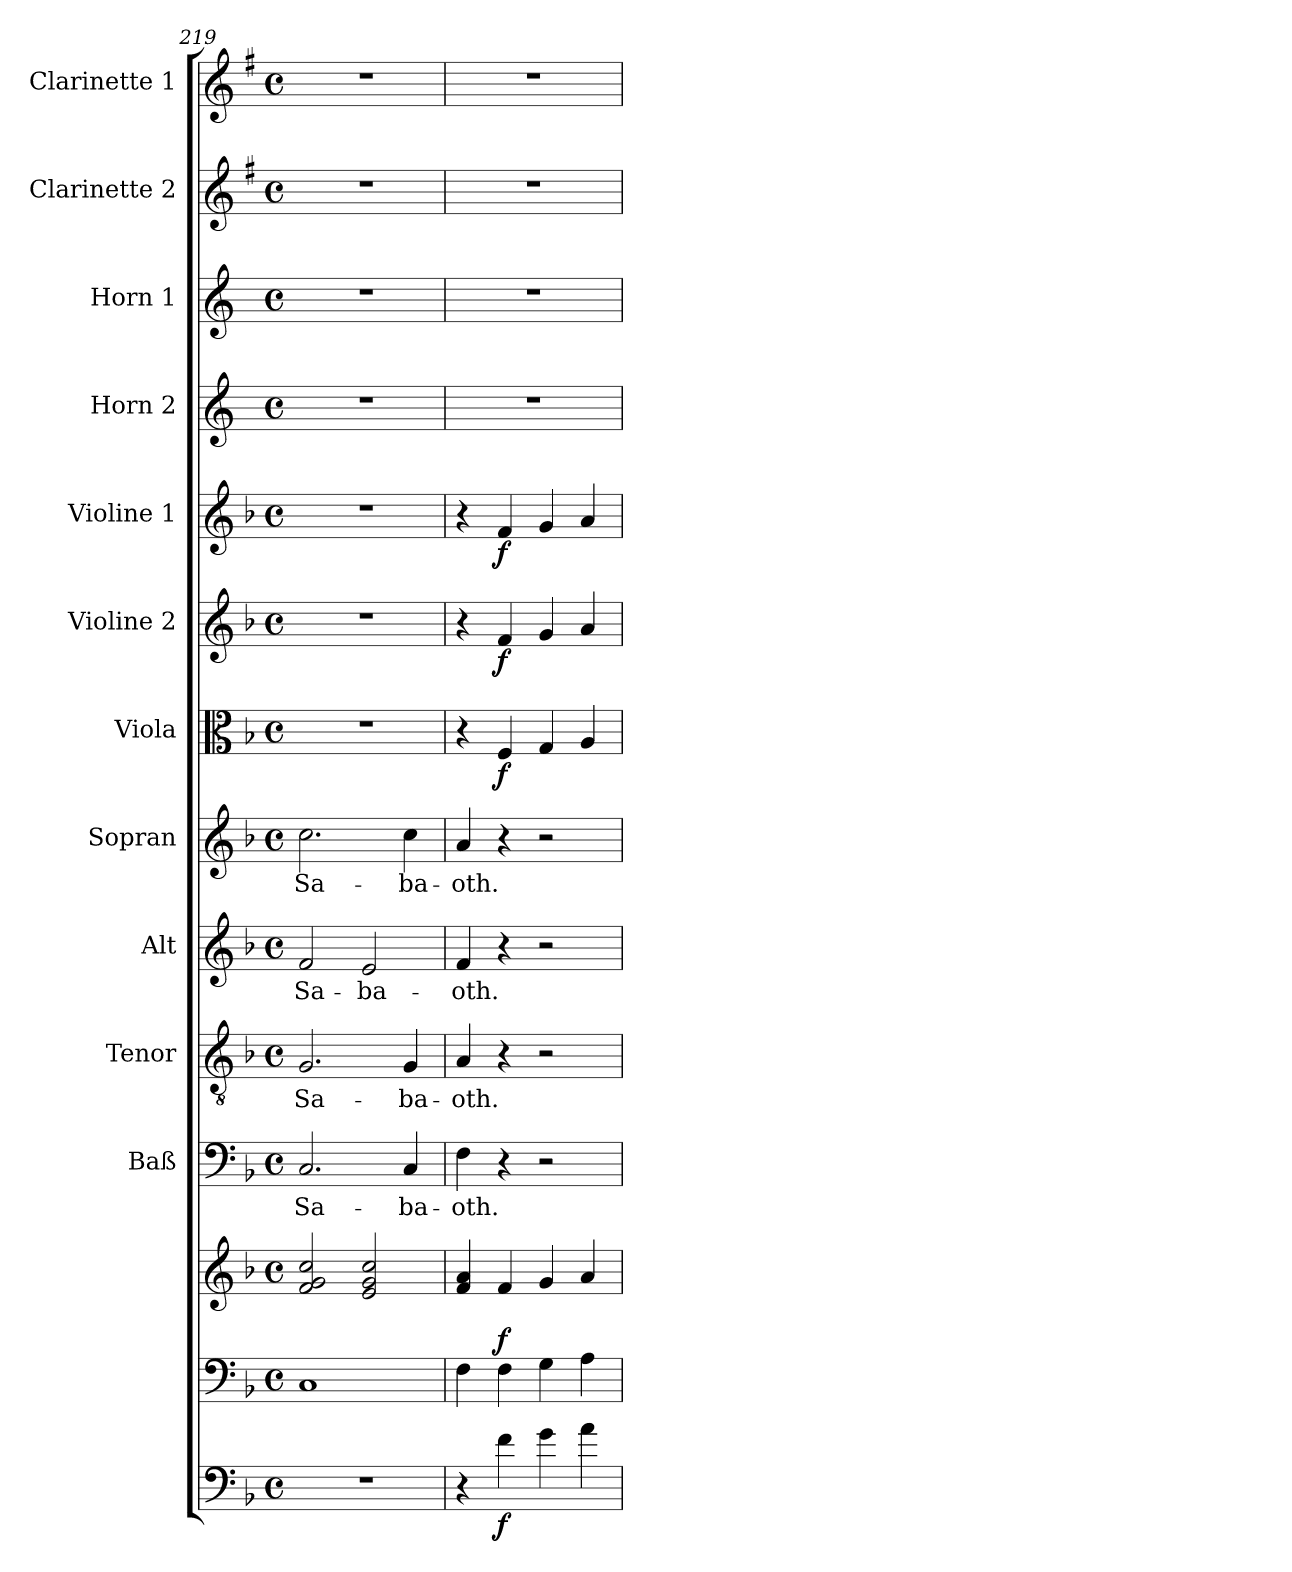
**kern	**dynam	**kern	**kern	**dynam	**kern	**text	**kern	**text	**kern	**text	**kern	**text	**kern	**dynam	**kern	**dynam	**kern	**dynam	**kern	**kern	**kern	**kern
*part13	*part13	*part12	*part12	*part12	*part11	*part11	*part10	*part10	*part9	*part9	*part8	*part8	*part7	*part7	*part6	*part6	*part5	*part5	*part4	*part3	*part2	*part1
*staff14	*staff14	*staff13	*staff12	*staff12/13	*staff11	*staff11	*staff10	*staff10	*staff9	*staff9	*staff8	*staff8	*staff7	*staff7	*staff6	*staff6	*staff5	*staff5	*staff4	*staff3	*staff2	*staff1
*	*	*	*	*	*I"Baß	*	*I"Tenor	*	*I"Alt	*	*I"Sopran	*	*I"Viola	*	*I"Violine 2	*	*I"Violine 1	*	*I"Horn 2	*I"Horn 1	*I"Clarinette 2	*I"Clarinette 1
*	*	*	*	*	*I'Baß	*	*I'Ten	*	*I'Alt	*	*I'Sop	*	*I'Vla.	*	*I'Vln. 2	*	*I'Vln. 1	*	*I'Hrn. 2	*I'Hrn. 1	*	*
!!LO:PB:g=z
*clefF4	*	*clefF4	*clefG2	*	*clefF4	*	*clefGv2	*	*clefG2	*	*clefG2	*	*clefC3	*	*clefG2	*	*clefG2	*	*clefG2	*clefG2	*clefG2	*clefG2
*ITrd7c12	*	*	*	*	*	*	*	*	*	*	*	*	*	*	*	*	*	*	*ITrd4c7	*ITrd4c7	*ITrd1c2	*ITrd1c2
*k[b-]	*	*k[b-]	*k[b-]	*	*k[b-]	*	*k[b-]	*	*k[b-]	*	*k[b-]	*	*k[b-]	*	*k[b-]	*	*k[b-]	*	*k[b-]	*k[b-]	*k[b-]	*k[b-]
*F:	*	*F:	*F:	*	*F:	*	*F:	*	*F:	*	*F:	*	*F:	*	*F:	*	*F:	*	*F:	*F:	*F:	*F:
*M4/4	*	*M4/4	*M4/4	*	*M4/4	*	*M4/4	*	*M4/4	*	*M4/4	*	*M4/4	*	*M4/4	*	*M4/4	*	*M4/4	*M4/4	*M4/4	*M4/4
*met(c)	*	*met(c)	*met(c)	*	*met(c)	*	*met(c)	*	*met(c)	*	*met(c)	*	*met(c)	*	*met(c)	*	*met(c)	*	*met(c)	*met(c)	*met(c)	*met(c)
=219	=219	=219	=219	=219	=219	=219	=219	=219	=219	=219	=219	=219	=219	=219	=219	=219	=219	=219	=219	=219	=219	=219
!	!	!	!	!	!	!LO:LY:b	!	!LO:LY:b	!	!LO:LY:b	!	!LO:LY:b	!	!	!	!	!	!	!	!	!	!
1r	.	1C	2f/ 2g/ 2cc/	.	2.C/	Sa-	2.G/	Sa-	2f/	Sa-	2.cc\	Sa-	1r	.	1r	.	1r	.	1r	1r	1r	1r
!	!	!	!	!	!	!	!	!	!	!LO:LY:b	!	!	!	!	!	!	!	!	!	!	!	!
.	.	.	2e/ 2g/ 2cc/	.	.	.	.	.	2e/	-ba-	.	.	.	.	.	.	.	.	.	.	.	.
!	!	!	!	!	!	!LO:LY:b	!	!LO:LY:b	!	!	!	!LO:LY:b	!	!	!	!	!	!	!	!	!	!
.	.	.	.	.	4C/	-ba-	4G/	-ba-	.	.	4cc\	-ba-	.	.	.	.	.	.	.	.	.	.
=220	=220	=220	=220	=220	=220	=220	=220	=220	=220	=220	=220	=220	=220	=220	=220	=220	=220	=220	=220	=220	=220	=220
!	!	!	!	!	!	!LO:LY:b	!	!LO:LY:b	!	!LO:LY:b	!	!LO:LY:b	!	!	!	!	!	!	!	!	!	!
4r	.	4F\	4f/ 4a/	.	4F\	-oth.	4A/	-oth.	4f/	-oth.	4a/	-oth.	4r	.	4r	.	4r	.	1r	1r	1r	1r
!	!LO:DY:b	!	!	!LO:DY:a=2	!	!	!	!	!	!	!	!	!	!LO:DY:b	!	!LO:DY:b	!	!LO:DY:b	!	!	!	!
4F\	f	4F\	4f/	f	4r	.	4r	.	4r	.	4r	.	4F/	f	4f/	f	4f/	f	.	.	.	.
4G\	.	4G\	4g/	.	2r	.	2r	.	2r	.	2r	.	4G/	.	4g/	.	4g/	.	.	.	.	.
4A\	.	4A\	4a/	.	.	.	.	.	.	.	.	.	4A/	.	4a/	.	4a/	.	.	.	.	.
=	=	=	=	=	=	=	=	=	=	=	=	=	=	=	=	=	=	=	=	=	=	=
*-	*-	*-	*-	*-	*-	*-	*-	*-	*-	*-	*-	*-	*-	*-	*-	*-	*-	*-	*-	*-	*-	*-
